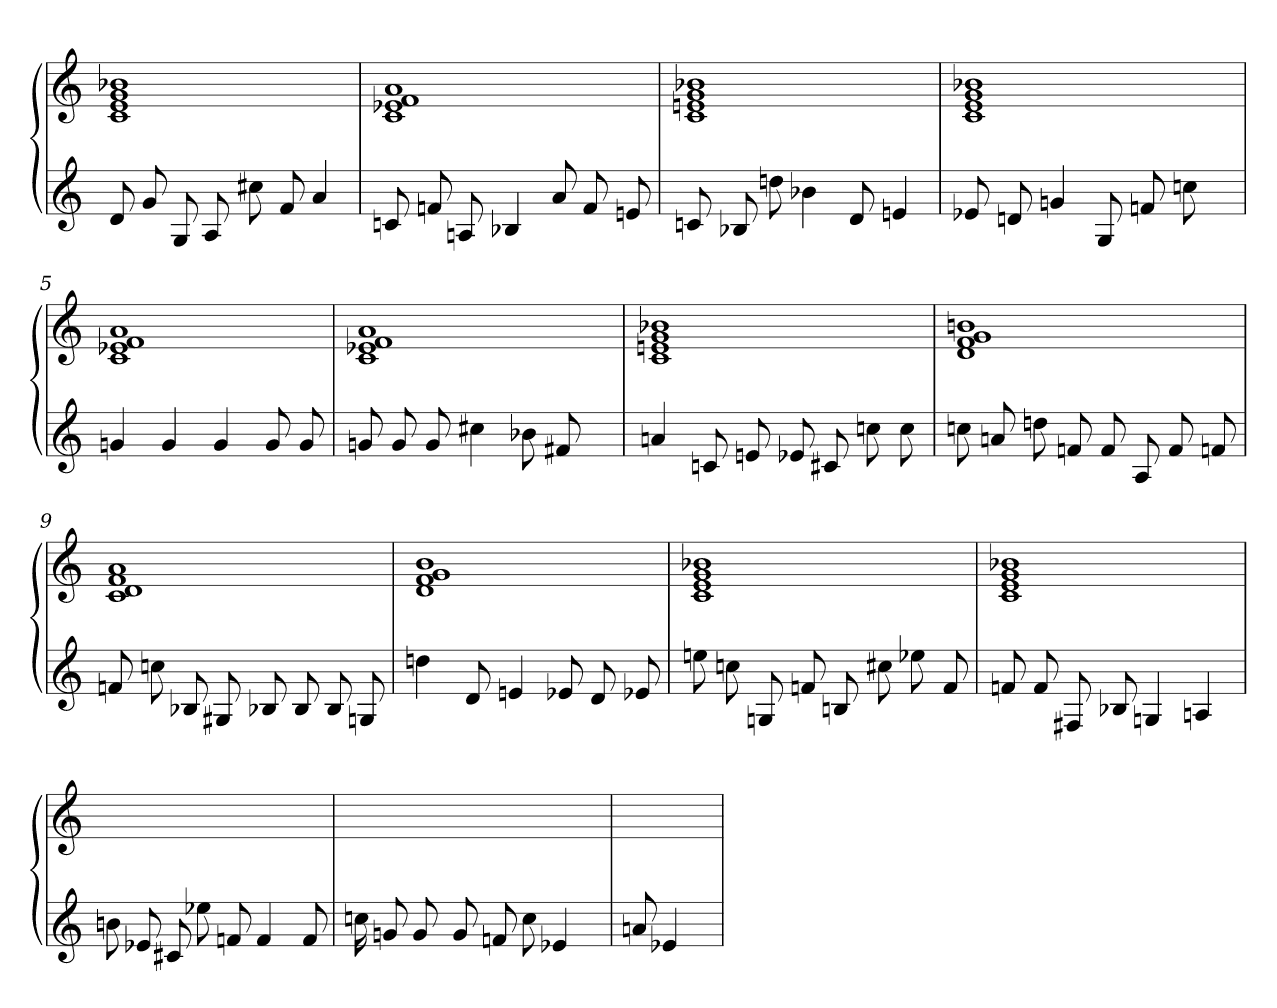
**kern	**kern
*part2	*part1
*staff2	*staff1
=1	=1
8d	1c 1e 1g 1b-X
8g	.
8G	.
8A	.
8cc#X	.
8f	.
4a	.
=2	=2
8cn	1f 1a 1c 1e-X
8fn	.
8An	.
4B-X	.
8a	.
8f	.
8en	.
=3	=3
8cn	1c 1en 1g 1b-X
8B-X	.
8ddn	.
4b-X	.
8d	.
4en	.
=4	=4
8e-X	1c 1e 1g 1b-X
8dn	.
4gn	.
8G	.
8fn	.
8ccn	.
8ryy	.
=5	=5
4gn	1f 1a 1c 1e-X
4g	.
4g	.
8g	.
8g	.
=6	=6
8gn	1f 1a 1c 1e-X
8g	.
8g	.
4cc#X	.
8b-X	.
8f#X	.
8ryy	.
=7	=7
4an	1c 1en 1g 1b-X
8cn	.
8en	.
8e-X	.
8c#X	.
8ccn	.
8cc	.
=8	=8
8ccn	1g 1bn 1d 1f
8an	.
8ddn	.
8fn	.
8f	.
8A	.
8f	.
8fn	.
=9	=9
8fn	1d 1f 1a 1c
8ccn	.
8B-X	.
8G#X	.
8B-X	.
8B-	.
8B-	.
8Gn	.
=10	=10
4ddn	1g 1b 1d 1f
8d	.
4en	.
8e-X	.
8d	.
8e-X	.
=11	=11
8een	1c 1e 1g 1b-X
8ccn	.
8Gn	.
8fn	.
8Bn	.
8cc#X	.
8ee-X	.
8f	.
=12	=12
8fn	1c 1e 1g 1b-X
8f	.
8F#X	.
8B-X	.
4Gn	.
4An	.
=	=
8bn	4ryy
8e-X	.
8c#X	2.ryy
8ee-X	.
8fn	.
4f	.
8f	.
=	=
16ccn	4ryy
8gn	.
8g	.
.	2ryy
8g	.
8fn	.
8cc	.
4e-X	.
.	8.ryy
=	=
8an	4ryy
4e-X	.
.	8ryy
=	=
*-	*-
